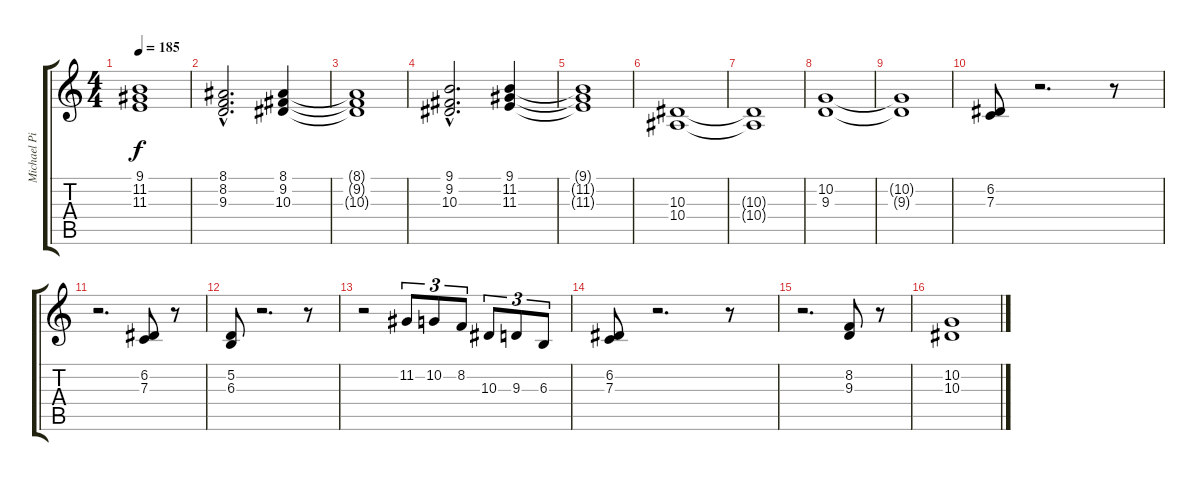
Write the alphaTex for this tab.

\track ("Michael Pinnella " "Michael Pi") {instrument stringensemble1}
\staff {score tabs}
\tuning (D4 A3 F3 C3 G2 D2) {hide}
\ts (4 4)
\tempo 185
\clef g2
\ks c
(9.1{t} 11.2{t} 11.3{t}).1{dy f} |
(8.1{hac} 8.2{hac} 9.3{hac}).2{d} (8.1 9.2 10.3).4 |
(8.1{t} 9.2{t} 10.3{t}).1 |
(9.1{hac} 9.2{hac} 10.3{hac}).2{d} (9.1 11.2 11.3).4 |
(9.1{t} 11.2{t} 11.3{t}).1 |
(10.3 10.4).1 |
(10.3{t} 10.4{t}).1 |
(10.2 9.3).1 |
(10.2{t} 9.3{t}).1 |
(6.2 7.3).8 r.2{d} r.8 |
r.2{d} (6.2 7.3).8 r.8 |
(5.2 6.3).8 r.2{d} r.8 |
r.2 11.2.8{tu (3 2)} 10.2.8{tu (3 2)} 8.2.8{tu (3 2)} 10.3.8{tu (3 2)} 9.3.8{tu (3 2)} 6.3.8{tu (3 2)} |
(6.2 7.3).8 r.2{d} r.8 |
r.2{d} (8.2 9.3).8 r.8 |
(10.2 10.3).1
